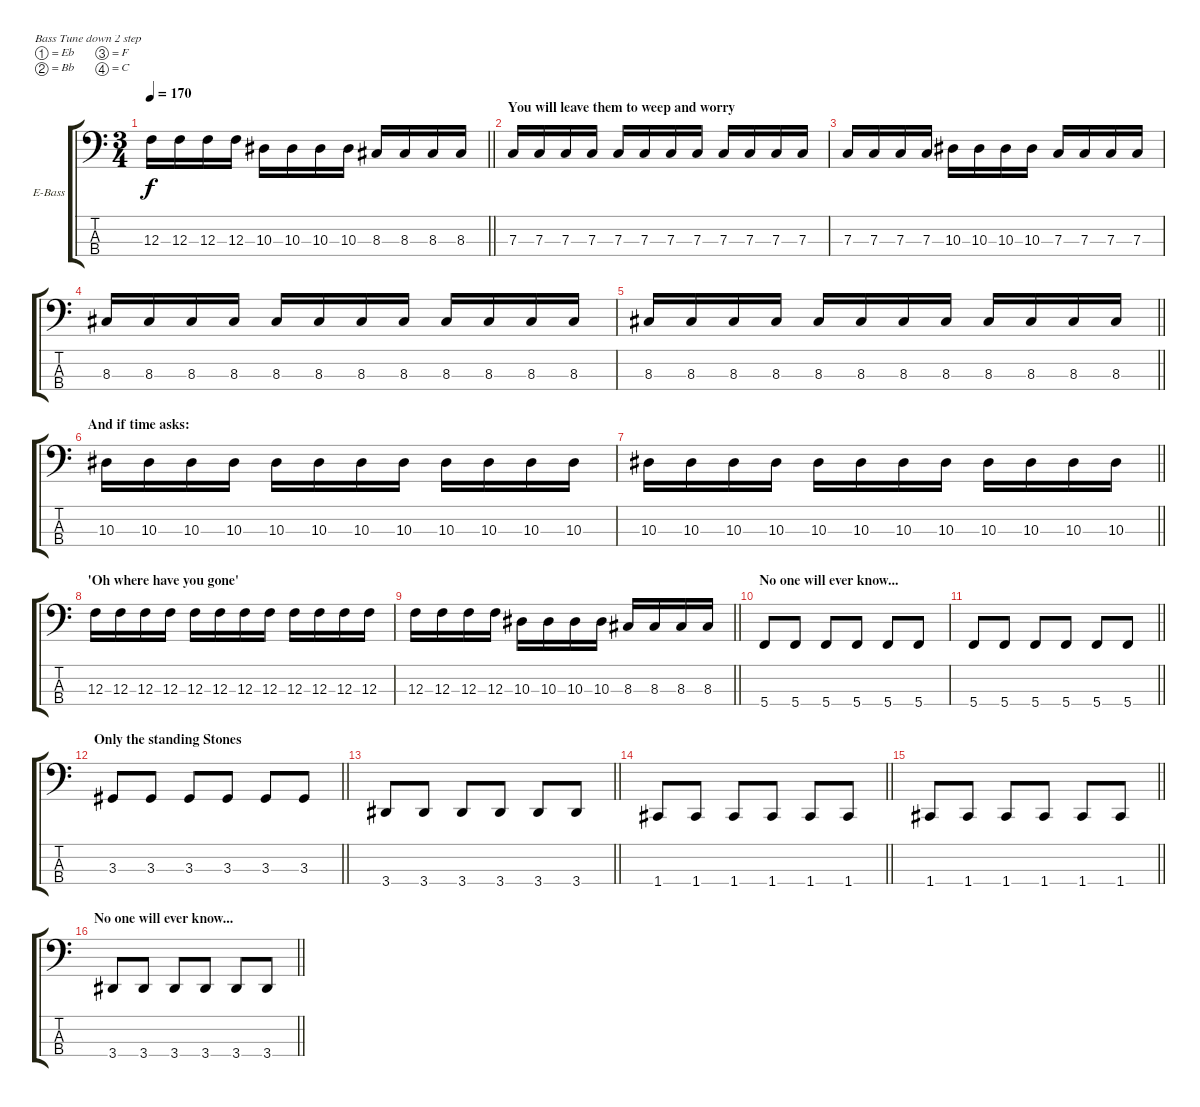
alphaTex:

\bracketExtendMode groupsimilarinstruments
\firstSystemTrackNameOrientation horizontal
\otherSystemsTrackNameOrientation horizontal
\track ("Bass" "E-Bass") {instrument electricbasspick}
\staff {score tabs}
\tuning (Eb2 Bb1 F1 C1)
\ts (3 4)
\tempo 170
\clef f4
\barLineRight lightlight
\ks c
12.3.16{dy f} 12.3.16 12.3.16 12.3.16 10.3.16 10.3.16 10.3.16 10.3.16 8.3.16 8.3.16 8.3.16 8.3.16 |
\section ("" "You will leave them to weep and worry")
7.3.16 7.3.16 7.3.16 7.3.16 7.3.16 7.3.16 7.3.16 7.3.16 7.3.16 7.3.16 7.3.16 7.3.16 |
7.3.16 7.3.16 7.3.16 7.3.16 10.3.16 10.3.16 10.3.16 10.3.16 7.3.16 7.3.16 7.3.16 7.3.16 |
8.3.16 8.3.16 8.3.16 8.3.16 8.3.16 8.3.16 8.3.16 8.3.16 8.3.16 8.3.16 8.3.16 8.3.16 |
\barLineRight lightlight
8.3.16 8.3.16 8.3.16 8.3.16 8.3.16 8.3.16 8.3.16 8.3.16 8.3.16 8.3.16 8.3.16 8.3.16 |
\section ("" "And if time asks:")
10.3.16 10.3.16 10.3.16 10.3.16 10.3.16 10.3.16 10.3.16 10.3.16 10.3.16 10.3.16 10.3.16 10.3.16 |
\barLineRight lightlight
10.3.16 10.3.16 10.3.16 10.3.16 10.3.16 10.3.16 10.3.16 10.3.16 10.3.16 10.3.16 10.3.16 10.3.16 |
\section ("" "'Oh where have you gone'")
12.3.16 12.3.16 12.3.16 12.3.16 12.3.16 12.3.16 12.3.16 12.3.16 12.3.16 12.3.16 12.3.16 12.3.16 |
\barLineRight lightlight
12.3.16 12.3.16 12.3.16 12.3.16 10.3.16 10.3.16 10.3.16 10.3.16 8.3.16 8.3.16 8.3.16 8.3.16 |
\section ("" "No one will ever know...")
5.4.8 5.4.8 5.4.8 5.4.8 5.4.8 5.4.8 |
\barLineRight lightlight
5.4.8 5.4.8 5.4.8 5.4.8 5.4.8 5.4.8 |
\section ("" "Only the standing Stones")
\barLineRight lightlight
3.3.8 3.3.8 3.3.8 3.3.8 3.3.8 3.3.8 |
\barLineRight lightlight
3.4.8 3.4.8 3.4.8 3.4.8 3.4.8 3.4.8 |
\barLineRight lightlight
1.4.8 1.4.8 1.4.8 1.4.8 1.4.8 1.4.8 |
\barLineRight lightlight
1.4.8 1.4.8 1.4.8 1.4.8 1.4.8 1.4.8 |
\section ("" "No one will ever know...")
\barLineRight lightlight
3.4.8 3.4.8 3.4.8 3.4.8 3.4.8 3.4.8
